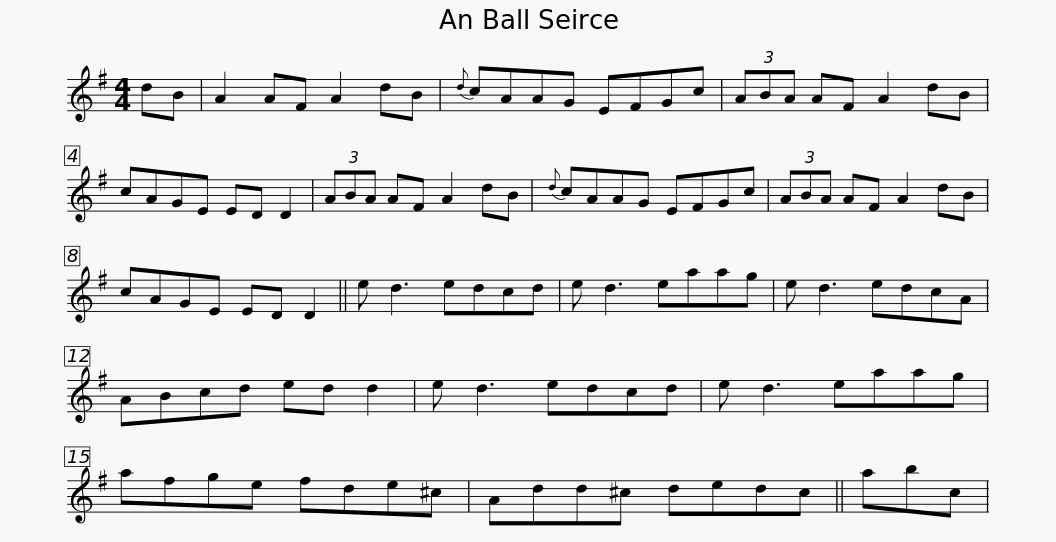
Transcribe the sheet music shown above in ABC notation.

X:1
L:1/8
M:4/4
I:linebreak $
K:G
V:1 treble
V:1
 dB | A2 AF A2 dB |{d} cAAG EFGc | (3ABA AF A2 dB | cAGE ED D2 | %5
 (3ABA AF A2 dB |${d} cAAG EFGc | (3ABA AF A2 dB | cAGE ED D2 || e d3 edcd | %10
 e d3 eaag | e d3 edcA |$ ABcd ed d2 | e d3 edcd | e d3 eaag | %15
 afge fde^c | Add^c dedc || abc | %18
